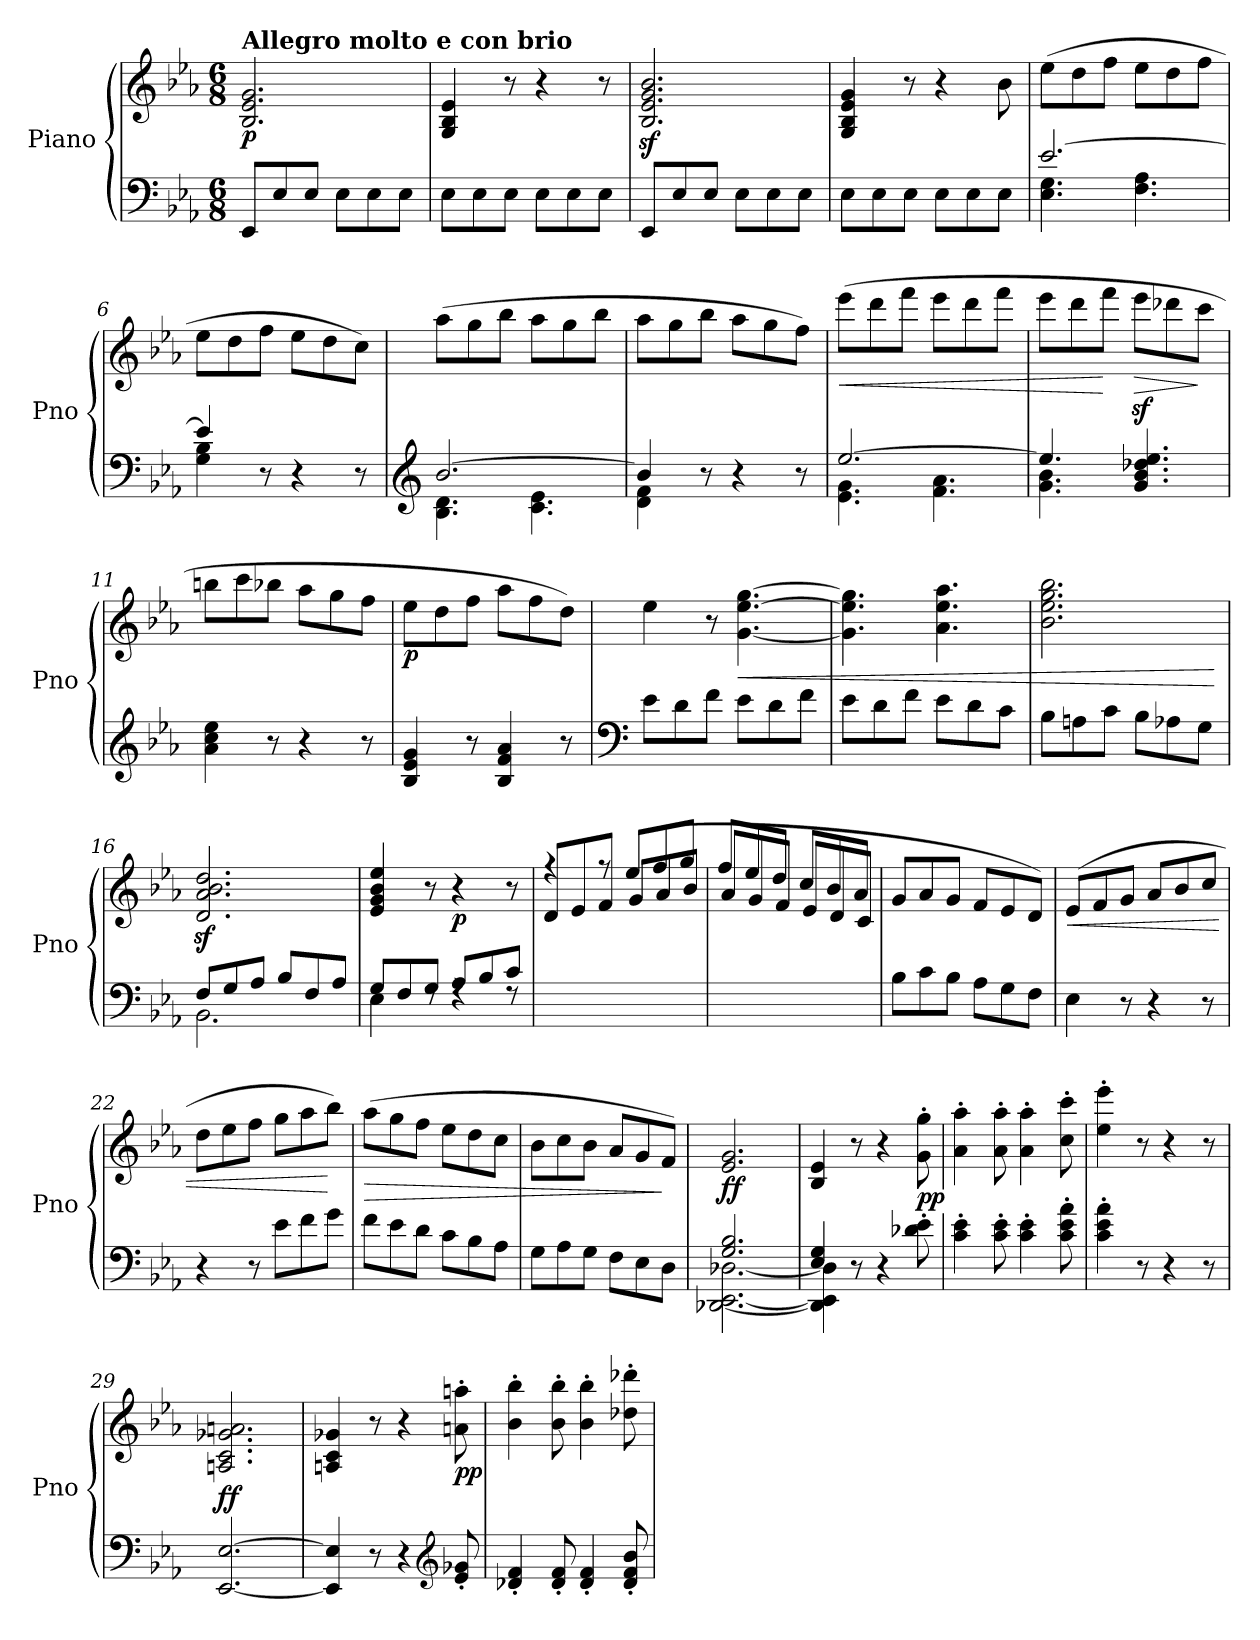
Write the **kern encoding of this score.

**kern	**kern	**dynam
*part1	*part1	*part1
*staff2	*staff1	*staff1/2
*I"Piano	*	*
*I'Pno	*	*
*clefF4	*clefG2	*
*k[b-e-a-]	*k[b-e-a-]	*
*M6/8	*M6/8	*
=1	=1	=1
!	!LO:TX:a:B:t=Allegro molto e con brio	!
!	!	!LO:DY:b
8EE-/L	2.B-/ 2.e-/ 2.g/	p
8E-/	.	.
8E-/J	.	.
8E-\L	.	.
8E-\	.	.
8E-\J	.	.
=2	=2	=2
8E-\L	4G/ 4B-/ 4e-/	.
8E-\	.	.
8E-\J	8r	.
8E-\L	4r	.
8E-\	.	.
8E-\J	8r	.
=3	=3	=3
8EE-/L	2.B-/z< 2.e-/z< 2.g/z< 2.b-/z<	.
8E-/	.	.
8E-/J	.	.
8E-\L	.	.
8E-\	.	.
8E-\J	.	.
=4	=4	=4
8E-\L	4G/ 4B-/ 4e-/ 4g/	.
8E-\	.	.
8E-\J	8r	.
8E-\L	4r	.
8E-\	.	.
8E-\J	8b-\	.
=5	=5	=5
*^	*	*
[2.e-/	4.E-\ 4.G\	(8ee-\L	.
.	.	8dd\	.
.	.	8ff\J	.
.	4.F\ 4.A-\	8ee-\L	.
.	.	8dd\	.
.	.	8ff\J	.
=6	=6	=6	=6
4e-/]	4G\ 4B-\	8ee-\L	.
.	.	8dd\	.
8r	2ryy	8ff\J	.
4r	.	8ee-\L	.
.	.	8dd\	.
8r	.	8cc\J)	.
!!LO:LB:g=z
=7	=7	=7	=7
*clefG2	*	*	*
[2.b-/	4.B-\ 4.d\	(8aa-\L	.
.	.	8gg\	.
.	.	8bb-\J	.
.	4.c\ 4.e-\	8aa-\L	.
.	.	8gg\	.
.	.	8bb-\J	.
=8	=8	=8	=8
4b-/]	4d\ 4f\	8aa-\L	.
.	.	8gg\	.
8r	2ryy	8bb-\J	.
4r	.	8aa-\L	.
.	.	8gg\	.
8r	.	8ff\J)	.
=9	=9	=9	=9
!	!	!	!LO:HP:b
[2.ee-/	4.e-\ 4.g\	(8eee-\L	<
.	.	8ddd\	.
.	.	8fff\J	.
.	4.f\ 4.a-\	8eee-\L	.
.	.	8ddd\	.
.	.	8fff\J	.
=10	=10	=10	=10
4.ee-/]	4.g\ 4.b-\	8eee-\L	.
.	.	8ddd\	.
.	.	8fff\J	[
!	!	!	!LO:HP:b
4.g/ 4.b-/ 4.dd-X/ 4.ee-/	4.ryy	8eee-z<\L	>
.	.	8ddd-X\	.
.	.	8ccc\J	]
*v	*v	*	*
=11	=11	=11
4a-\ 4cc\ 4ee-\	8bbn\L	.
.	8ccc\	.
8r	8bb-X\J	.
4r	8aa-\L	.
.	8gg\	.
8r	8ff\J	.
=12	=12	=12
!	!	!LO:DY:b
4B-/ 4e-/ 4g/	8ee-\L	p
.	8dd\	.
8r	8ff\J	.
4B-/ 4f/ 4a-/	8aa-\L	.
.	8ff\	.
8r	8dd\J)	.
!!LO:LB:g=z
=13	=13	=13
*clefF4	*	*
8e-\L	4ee-\	.
8d\	.	.
8f\J	8r	.
!	!	!LO:HP:b
8e-\L	[4.g\ [4.ee-\ [4.gg\	<
8d\	.	.
8f\J	.	.
=14	=14	=14
8e-\L	4.g\] 4.ee-\] 4.gg\]	.
8d\	.	.
8f\J	.	.
8e-\L	4.a-\ 4.ee-\ 4.aa-\	.
8d\	.	.
8c\J	.	.
=15	=15	=15
8B-\L	2.b-\ 2.ee-\ 2.gg\ 2.bb-\	.
8An\	.	.
8c\J	.	.
8B-\L	.	.
8A-X\	.	.
8G\J	.	.
.	.	[
=16	=16	=16
*^	*	*
8F/L	2.BB-\	2.d/z< 2.a-/z< 2.b-/z< 2.dd/z<	.
8G/	.	.	.
8A-/J	.	.	.
8B-/L	.	.	.
8F/	.	.	.
8A-/J	.	.	.
=17	=17	=17	=17
8G/L	4E-\	4e-/ 4g/ 4b-/ 4ee-/	.
8F/	.	.	.
8G/J	8rF	8r	.
!	!	!	!LO:DY:b
8A-/L	4rF	4r	p
8B-/	.	.	.
8c/J	8rF	8r	.
*v	*v	*	*
=18	=18	=18
*	*^	*
2.ryy	4rff	8d/L	.
.	.	8e-/	.
.	8rff	8f/J	.
.	(8ee-/L	8g/L	.
.	8ff/	8a-/	.
.	8gg/J	8b-/J	.
!!LO:LB:g=z	!!
=19	=19	=19	=19
2.ryy	8ff/L	8a-/L	.
.	8ee-/	8g/	.
.	8dd/J	8f/J	.
.	8cc/L	8e-/L	.
.	8b-/	8d/	.
.	8a-/J	8c/J	.
*	*v	*v	*
=20	=20	=20
8B-\L	8g/L	.
8c\	8a-/	.
8B-\J	8g/J	.
8A-\L	8f/L	.
8G\	8e-/	.
8F\J	8d/J)	.
=21	=21	=21
!	!	!LO:HP:b
4E-\	(8e-/L	<
.	8f/	.
8r	8g/J	.
4r	8a-/L	.
.	8b-/	.
8r	8cc/J	.
=22	=22	=22
4r	8dd\L	.
.	8ee-\	.
8r	8ff\J	.
8e-\L	8gg\L	.
8f\	8aa-\	.
8g\J	8bb-\J)	[
=23	=23	=23
!	!	!LO:HP:b
8f\L	(8aa-\L	>
8e-\	8gg\	.
8d\J	8ff\J	.
8c\L	8ee-\L	.
8B-\	8dd\	.
8A-\J	8cc\J	.
=24	=24	=24
8G\L	8b-\L	.
8A-\	8cc\	.
8G\J	8b-\J	.
8F\L	8a-/L	.
8E-\	8g/	.
8D\J	8f/J)	]
=25	=25	=25
*^	*	*
!	!	!	!LO:DY:b
2.G/ 2.B-/	[2.DD-X\ [2.EE-\ [2.D-X\	2.e-/ 2.g/	ff
!!LO:LB:g=z
=26	=26	=26	=26
4E-/ 4G/	4DD-\] 4EE-\] 4D-\]	4B-/ 4e-/	.
2ryy	8r	8r	.
.	4r	4r	.
!	!	!	!LO:DY:b
.	8d-X\' 8e-\'	8g\' 8gg\'	pp
*v	*v	*	*
=27	=27	=27
4c\' 4e-\'	4a-\' 4aa-\'	.
8c\' 8e-\'	8a-\' 8aa-\'	.
4c\' 4e-\'	4a-\' 4aa-\'	.
8c\' 8e-\' 8a-\'	8cc\' 8ccc\'	.
=28	=28	=28
4c\' 4e-\' 4a-\'	4ee-\' 4eee-\'	.
8r	8r	.
4r	4r	.
8r	8r	.
=29	=29	=29
!	!	!LO:DY:b
[2.EE-/ [2.E-/	2.An/ 2.c/ 2.g-X/ 2.an/	ff
=30	=30	=30
4EE-/] 4E-/]	4An/ 4c/ 4g-X/	.
8r	8r	.
4r	4r	.
*clefG2	*	*
!	!	!LO:DY:b
8e-/' 8g-X/'	8an\' 8aan\'	pp
=31	=31	=31
4d-X/' 4f/'	4b-\' 4bb-\'	.
8d-/' 8f/'	8b-\' 8bb-\'	.
4d-/' 4f/'	4b-\' 4bb-\'	.
8d-/' 8f/' 8b-/'	8dd-X\' 8ddd-X\'	.
=	=	=
*-	*-	*-
